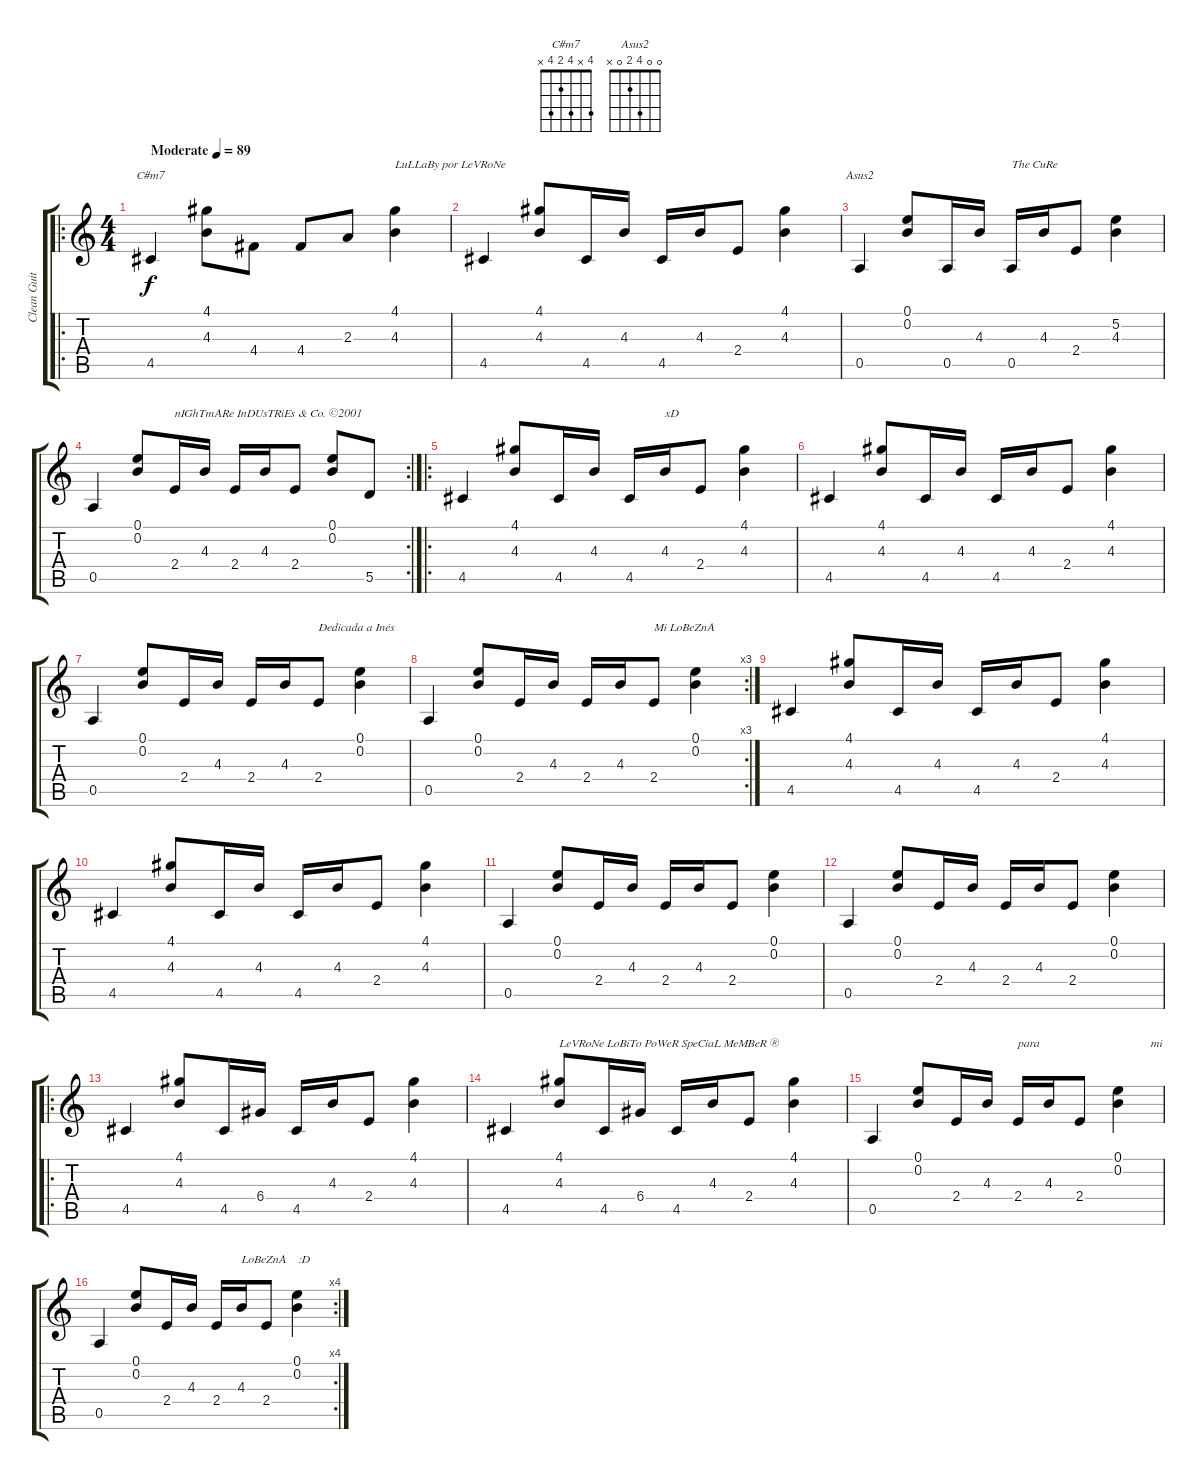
\track ("Clean Guitar" "Clean Guit") {instrument electricguitarclean}
\staff {score tabs}
\tuning (E4 B3 G3 D3 A2 E2) {hide}
\chord ("C#m7" 4 x 4 2 4 x)
\chord ("Asus2" 0 0 4 2 0 x)
\ro
\ts (4 4)
\tempo (89 "Moderate")
\clef g2
\ks c
4.5.4{ch "C#m7" dy f instrument electricguitarclean} (4.1 4.3).8 4.4.8 4.4.8 2.3.8 (4.1 4.3).4{txt "LuLLaBy por LeVRoNe"} |
4.5.4 (4.1 4.3).8 4.5.16 4.3.16 4.5.16 4.3.16 2.4.8 (4.1 4.3).4 |
0.5.4{ch "Asus2"} (0.1 0.2).8 0.5.16 4.3.16 0.5.16{txt "The CuRe"} 4.3.16 2.4.8 (5.2 4.3).4 |
\rc 2
0.5.4 (0.1 0.2).8 2.4.16{txt "nIGhTmARe InDUsTRiEs & Co. ©2001"} 4.3.16 2.4.16 4.3.16 2.4.8 (0.1 0.2).8 5.5.8 |
\ro
4.5.4 (4.1 4.3).8 4.5.16 4.3.16 4.5.16 4.3.16{txt "xD"} 2.4.8 (4.1 4.3).4 |
4.5.4 (4.1 4.3).8 4.5.16 4.3.16 4.5.16 4.3.16 2.4.8 (4.1 4.3).4 |
0.5.4 (0.1 0.2).8 2.4.16 4.3.16 2.4.16 4.3.16 2.4.8{txt "Dedicada a Inés"} (0.1 0.2).4 |
\rc 3
0.5.4 (0.1 0.2).8 2.4.16 4.3.16 2.4.16 4.3.16 2.4.8{txt "Mi LoBeZnA "} (0.1 0.2).4 |
4.5.4 (4.1 4.3).8 4.5.16 4.3.16 4.5.16 4.3.16 2.4.8 (4.1 4.3).4 |
4.5.4 (4.1 4.3).8 4.5.16 4.3.16 4.5.16 4.3.16 2.4.8 (4.1 4.3).4 |
0.5.4 (0.1 0.2).8 2.4.16 4.3.16 2.4.16 4.3.16 2.4.8 (0.1 0.2).4 |
0.5.4 (0.1 0.2).8{txt ""} 2.4.16 4.3.16 2.4.16 4.3.16 2.4.8 (0.1 0.2).4 |
\ro
4.5.4 (4.1 4.3).8 4.5.16 6.4.16 4.5.16 4.3.16 2.4.8 (4.1 4.3).4 |
4.5.4 (4.1 4.3).8{txt "LeVRoNe LoBiTo PoWeR SpeCiaL MeMBeR ®"} 4.5.16 6.4.16 4.5.16 4.3.16 2.4.8 (4.1 4.3).4 |
0.5.4 (0.1 0.2).8 2.4.16 4.3.16 2.4.16{txt "para                                     mi"} 4.3.16 2.4.8 (0.1 0.2).4 |
\rc 4
0.5.4 (0.1 0.2).8 2.4.16 4.3.16 2.4.16 4.3.16{txt "LoBeZnA    :D"} 2.4.8 (0.1 0.2).4
